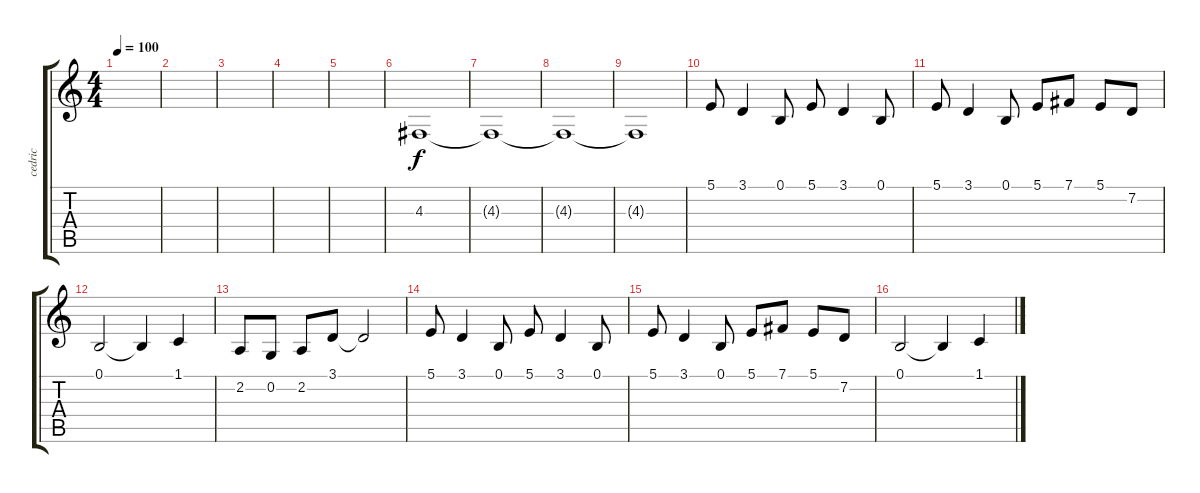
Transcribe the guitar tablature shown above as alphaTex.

\track ("cedric" "cedric") {instrument cello}
\staff {score tabs}
\tuning (B3 G3 D3 A2 E2 B1) {hide}
\ts (4 4)
\tempo 100
\clef g2
\ks c
|
|
|
|
|
4.3.1 |
4.3{t}.1 |
4.3{t}.1 |
4.3{t}.1 |
5.1.8 3.1.4 0.1.8 5.1.8 3.1.4 0.1.8 |
5.1.8 3.1.4 0.1.8 5.1.8 7.1.8 5.1.8 7.2.8 |
0.1.2 0.1{t}.4 1.1.4 |
2.2.8 0.2.8 2.2.8 3.1.8 3.1{t}.2 |
5.1.8 3.1.4 0.1.8 5.1.8 3.1.4 0.1.8 |
5.1.8 3.1.4 0.1.8 5.1.8 7.1.8 5.1.8 7.2.8 |
0.1.2 0.1{t}.4 1.1.4
